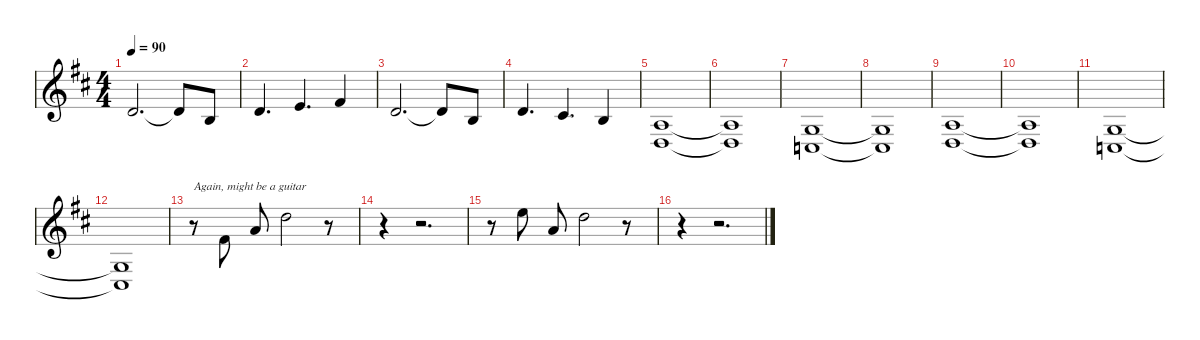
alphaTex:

\defaultSystemsLayout 4
\hideDynamics
\bracketExtendMode nobrackets
\singleTrackTrackNamePolicy hidden
\multiTrackTrackNamePolicy hidden
\otherSystemsTrackNameOrientation horizontal
\track ("Synth" "pad.synth.") {instrument pad2warm}
\staff {score}
\tuning (E4 B3 G3 D3 A2 E2)
\ts (4 4)
\tempo 90
\clef g2
\ks bminor
7.3{acc forcenatural}.2{d dy mf beam Up} 7.3{t acc forcenatural}.8{dy f beam Up} 4.3{acc forcenatural}.8{beam Up} |
7.3{acc forcenatural}.4{d beam Up} 9.3{acc forcenatural}.4{d beam Up} 11.3{acc #}.4 |
7.3{acc forcenatural}.2{d dy mp beam Up} 7.3{t acc forcenatural}.8{dy f beam Up} 4.3{acc forcenatural}.8{beam Up} |
7.3{acc forcenatural}.4{d beam Up} 6.3{acc #}.4{d} 4.3{acc forcenatural}.4{beam Up} |
(2.3{acc forcenatural} 0.4{acc forcenatural}).1{dy p beam Up} |
(2.3{t acc forcenatural} 0.4{t acc forcenatural}).1{beam Up} |
(5.4{acc forcenatural} 3.5{acc forcenatural}).1{beam Up} |
(5.4{t acc forcenatural} 3.5{t acc forcenatural}).1{beam Up} |
(2.3{acc forcenatural} 0.4{acc forcenatural}).1{beam Up} |
(2.3{t acc forcenatural} 0.4{t acc forcenatural}).1{beam Up} |
(5.4{acc forcenatural} 3.5{acc forcenatural}).1{beam Up} |
(5.4{t acc forcenatural} 3.5{t acc forcenatural}).1{beam Up} |
r.8{txt "Again, might be a guitar" beam Down} 11.3{acc #}.8{dy ppp} 10.2{acc forcenatural}.8{dy p beam Up} 10.1{acc forcenatural}.2{beam Down} r.8{beam Down} |
r.4{beam Down} r.2{d beam Down} |
r.8{beam Down} 12.1{acc forcenatural}.8{dy ppp beam Down} 10.2{acc forcenatural}.8{dy p beam Up} 10.1{acc forcenatural}.2{beam Down} r.8{beam Down} |
r.4{beam Down} r.2{d beam Down}
